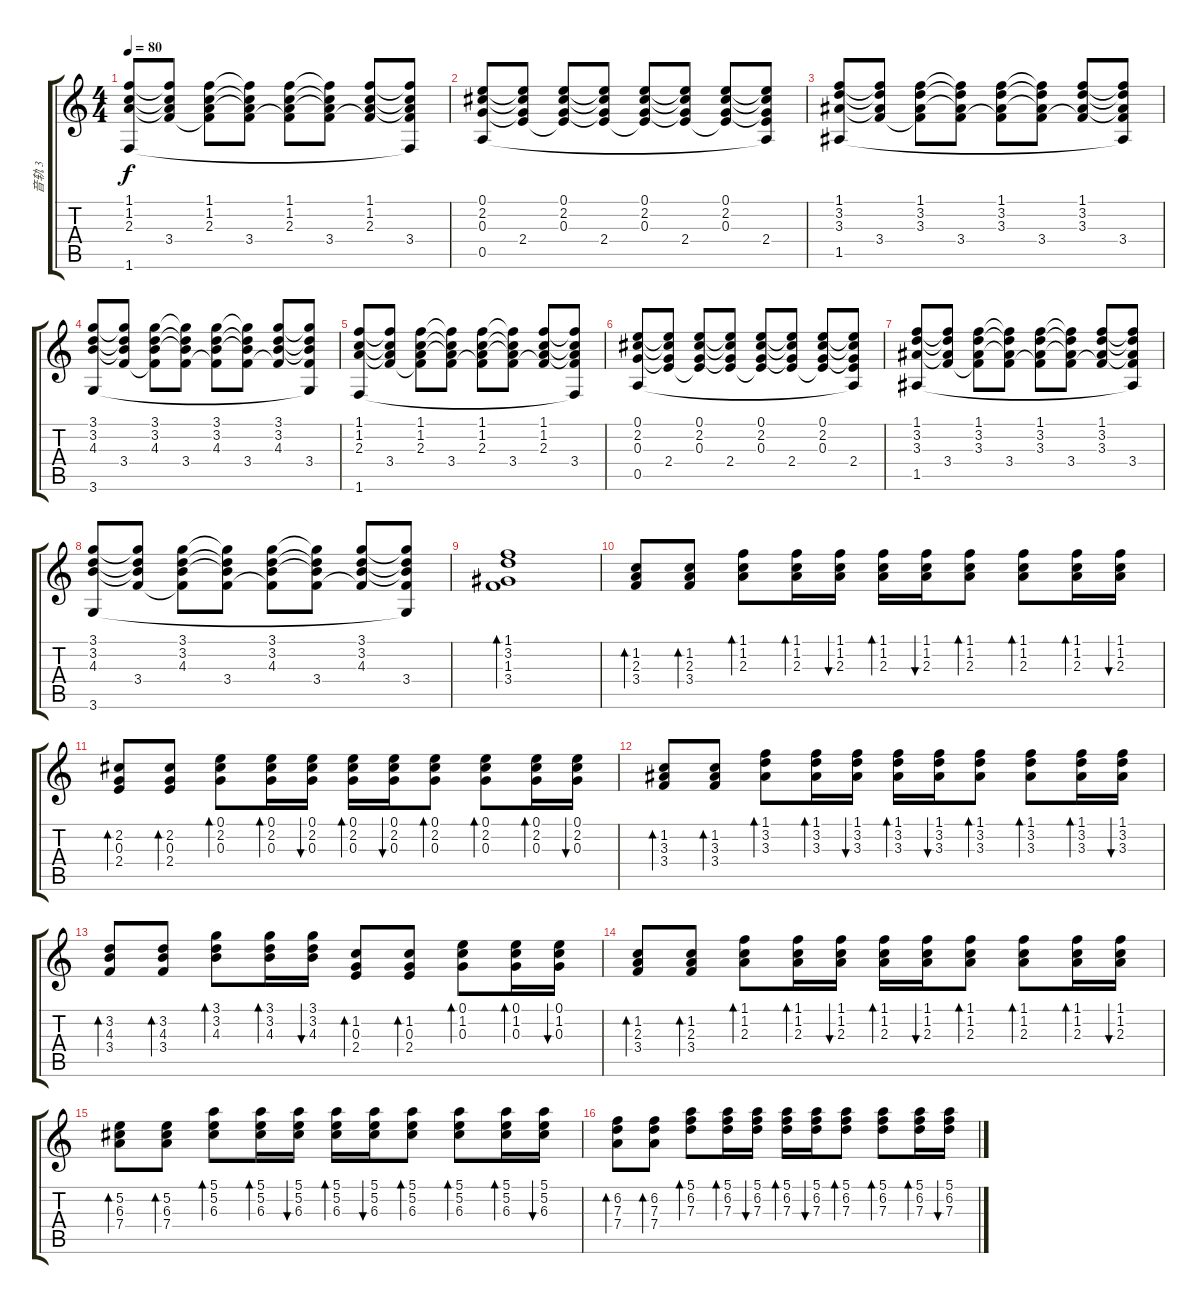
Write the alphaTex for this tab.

\track ("音轨 3" "音轨 3") {instrument acousticguitarsteel}
\staff {score tabs}
\tuning (E4 B3 G3 D3 A2 E2) {hide}
\ts (4 4)
\tempo 80
\clef g2
\ks c
(1.1 1.2 2.3 1.6).8{dy f} (1.1{t} 1.2{t} 2.3{t} 3.4).8 (1.1 1.2 2.3 3.4{t}).8 (1.1{t} 1.2{t} 2.3{t} 3.4).8 (1.1 1.2 2.3 3.4{t}).8 (1.1{t} 1.2{t} 2.3{t} 3.4).8 (1.1 1.2 2.3 3.4{t}).8 (1.1{t} 1.2{t} 2.3{t} 3.4 1.6{t}).8 |
(0.1 2.2 0.3 0.5).8 (0.1{t} 2.2{t} 0.3{t} 2.4).8 (0.1 2.2 0.3 2.4{t}).8 (0.1{t} 2.2{t} 0.3{t} 2.4).8 (0.1 2.2 0.3 2.4{t}).8 (0.1{t} 2.2{t} 0.3{t} 2.4).8 (0.1 2.2 0.3 2.4{t}).8 (0.1{t} 2.2{t} 0.3{t} 2.4 0.5{t}).8 |
(1.1 3.2 3.3 1.5).8 (1.1{t} 3.2{t} 3.3{t} 3.4).8 (1.1 3.2 3.3 3.4{t}).8 (1.1{t} 3.2{t} 3.3{t} 3.4).8 (1.1 3.2 3.3 3.4{t}).8 (1.1{t} 3.2{t} 3.3{t} 3.4).8 (1.1 3.2 3.3 3.4{t}).8 (1.1{t} 3.2{t} 3.3{t} 3.4 1.5{t}).8 |
(3.1 3.2 4.3 3.6).8 (3.1{t} 3.2{t} 4.3{t} 3.4).8 (3.1 3.2 4.3 3.4{t}).8 (3.1{t} 3.2{t} 4.3{t} 3.4).8 (3.1 3.2 4.3 3.4{t}).8 (3.1{t} 3.2{t} 4.3{t} 3.4).8 (3.1 3.2 4.3 3.4{t}).8 (3.1{t} 3.2{t} 4.3{t} 3.4 3.6{t}).8 |
(1.1 1.2 2.3 1.6).8 (1.1{t} 1.2{t} 2.3{t} 3.4).8 (1.1 1.2 2.3 3.4{t}).8 (1.1{t} 1.2{t} 2.3{t} 3.4).8 (1.1 1.2 2.3 3.4{t}).8 (1.1{t} 1.2{t} 2.3{t} 3.4).8 (1.1 1.2 2.3 3.4{t}).8 (1.1{t} 1.2{t} 2.3{t} 3.4 1.6{t}).8 |
(0.1 2.2 0.3 0.5).8 (0.1{t} 2.2{t} 0.3{t} 2.4).8 (0.1 2.2 0.3 2.4{t}).8 (0.1{t} 2.2{t} 0.3{t} 2.4).8 (0.1 2.2 0.3 2.4{t}).8 (0.1{t} 2.2{t} 0.3{t} 2.4).8 (0.1 2.2 0.3 2.4{t}).8 (0.1{t} 2.2{t} 0.3{t} 2.4 0.5{t}).8 |
(1.1 3.2 3.3 1.5).8 (1.1{t} 3.2{t} 3.3{t} 3.4).8 (1.1 3.2 3.3 3.4{t}).8 (1.1{t} 3.2{t} 3.3{t} 3.4).8 (1.1 3.2 3.3 3.4{t}).8 (1.1{t} 3.2{t} 3.3{t} 3.4).8 (1.1 3.2 3.3 3.4{t}).8 (1.1{t} 3.2{t} 3.3{t} 3.4 1.5{t}).8 |
(3.1 3.2 4.3 3.6).8 (3.1{t} 3.2{t} 4.3{t} 3.4).8 (3.1 3.2 4.3 3.4{t}).8 (3.1{t} 3.2{t} 4.3{t} 3.4).8 (3.1 3.2 4.3 3.4{t}).8 (3.1{t} 3.2{t} 4.3{t} 3.4).8 (3.1 3.2 4.3 3.4{t}).8 (3.1{t} 3.2{t} 4.3{t} 3.4 3.6{t}).8 |
(1.1 3.2 1.3 3.4).1{bd 480} |
(1.2 2.3 3.4).8{bd 30} (1.2 2.3 3.4).8{bd 30} (1.1 1.2 2.3).8{bd 30} (1.1 1.2 2.3).16{bd 30} (1.1 1.2 2.3).16{bu 30} (1.1 1.2 2.3).16{bd 30} (1.1 1.2 2.3).16{bu 30} (1.1 1.2 2.3).8{bd 30} (1.1 1.2 2.3).8{bd 30} (1.1 1.2 2.3).16{bd 30} (1.1 1.2 2.3).16{bu 30} |
(2.2 0.3 2.4).8{bd 30} (2.2 0.3 2.4).8{bd 30} (0.1 2.2 0.3).8{bd 30} (0.1 2.2 0.3).16{bd 30} (0.1 2.2 0.3).16{bu 30} (0.1 2.2 0.3).16{bd 30} (0.1 2.2 0.3).16{bu 30} (0.1 2.2 0.3).8{bd 30} (0.1 2.2 0.3).8{bd 30} (0.1 2.2 0.3).16{bd 30} (0.1 2.2 0.3).16{bu 30} |
(1.2 3.3 3.4).8{bd 30} (1.2 3.3 3.4).8{bd 30} (1.1 3.2 3.3).8{bd 30} (1.1 3.2 3.3).16{bd 30} (1.1 3.2 3.3).16{bu 30} (1.1 3.2 3.3).16{bd 30} (1.1 3.2 3.3).16{bu 30} (1.1 3.2 3.3).8{bd 30} (1.1 3.2 3.3).8{bd 30} (1.1 3.2 3.3).16{bd 30} (1.1 3.2 3.3).16{bu 30} |
(3.2 4.3 3.4).8{bd 30} (3.2 4.3 3.4).8{bd 30} (3.1 3.2 4.3).8{bd 30} (3.1 3.2 4.3).16{bd 30} (3.1 3.2 4.3).16{bu 30} (1.2 0.3 2.4).8{bd 30} (1.2 0.3 2.4).8{bd 30} (0.1 1.2 0.3).8{bd 30} (0.1 1.2 0.3).16{bd 30} (0.1 1.2 0.3).16{bu 30} |
(1.2 2.3 3.4).8{bd 60} (1.2 2.3 3.4).8{bd 30} (1.1 1.2 2.3).8{bd 30} (1.1 1.2 2.3).16{bd 30} (1.1 1.2 2.3).16{bu 30} (1.1 1.2 2.3).16{bd 30} (1.1 1.2 2.3).16{bu 30} (1.1 1.2 2.3).8{bd 30} (1.1 1.2 2.3).8{bd 30} (1.1 1.2 2.3).16{bd 30} (1.1 1.2 2.3).16{bu 30} |
(5.2 6.3 7.4).8{bd 60} (5.2 6.3 7.4).8{bd 60} (5.1 5.2 6.3).8{bd 60} (5.1 5.2 6.3).16{bd 60} (5.1 5.2 6.3).16{bu 60} (5.1 5.2 6.3).16{bd 60} (5.1 5.2 6.3).16{bu 60} (5.1 5.2 6.3).8{bd 60} (5.1 5.2 6.3).8{bd 60} (5.1 5.2 6.3).16{bd 60} (5.1 5.2 6.3).16{bu 60} |
(6.2 7.3 7.4).8{bd 60} (6.2 7.3 7.4).8{bd 60} (5.1 6.2 7.3).8{bd 60} (5.1 6.2 7.3).16{bd 60} (5.1 6.2 7.3).16{bu 60} (5.1 6.2 7.3).16{bd 60} (5.1 6.2 7.3).16{bu 60} (5.1 6.2 7.3).8{bd 60} (5.1 6.2 7.3).8{bd 60} (5.1 6.2 7.3).16{bd 60} (5.1 6.2 7.3).16{bu 60}
